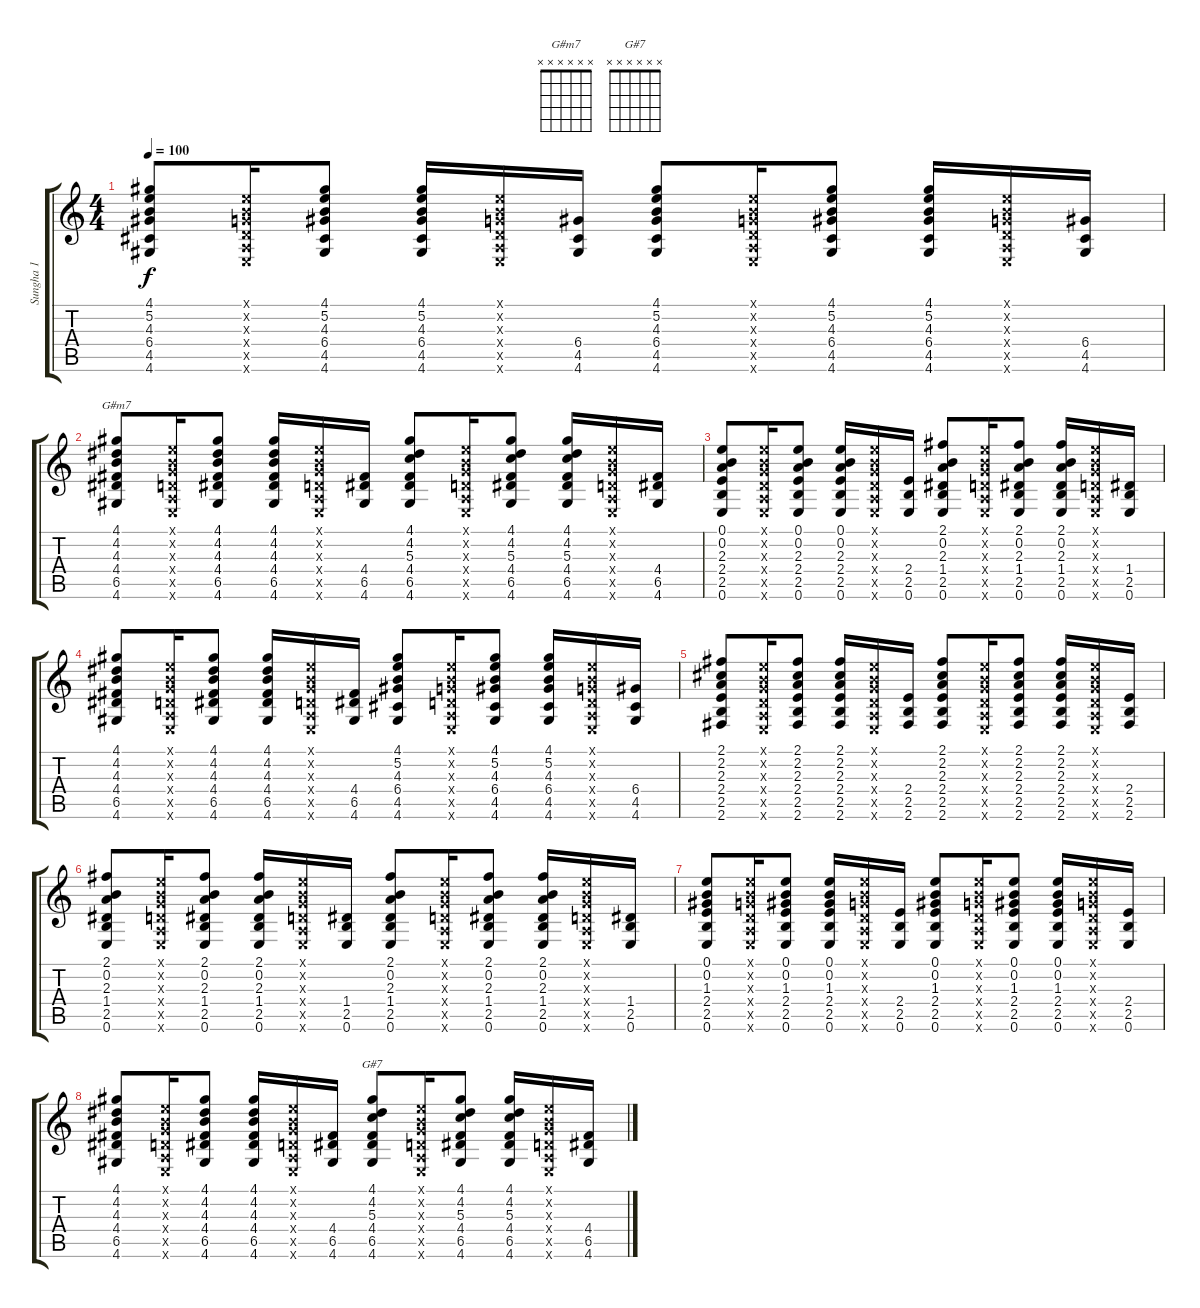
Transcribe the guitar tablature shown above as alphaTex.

\track ("Sungha 1 " "Sungha 1 ") {instrument acousticguitarsteel}
\staff {score tabs}
\tuning (E4 B3 G3 D3 A2 E2) {hide}
\chord ("G#m7" x x x x x x)
\chord ("G#7" x x x x x x)
\ts (4 4)
\tempo 100
\clef g2
\ks c
(4.1 5.2 4.3 6.4 4.5 4.6).8{dy f} (0.1{x} 0.2{x} 0.3{x} 0.4{x} 0.5{x} 0.6{x}).16 (4.1 5.2 4.3 6.4 4.5 4.6).8 (4.1 5.2 4.3 6.4 4.5 4.6).16 (0.1{x} 0.2{x} 0.3{x} 0.4{x} 0.5{x} 0.6{x}).16 (6.4 4.5 4.6).16 (4.1 5.2 4.3 6.4 4.5 4.6).8 (0.1{x} 0.2{x} 0.3{x} 0.4{x} 0.5{x} 0.6{x}).16 (4.1 5.2 4.3 6.4 4.5 4.6).8 (4.1 5.2 4.3 6.4 4.5 4.6).16 (0.1{x} 0.2{x} 0.3{x} 0.4{x} 0.5{x} 0.6{x}).16 (6.4 4.5 4.6).16 |
(4.1 4.2 4.3 4.4 6.5 4.6).8{ch "G#m7"} (0.1{x} 0.2{x} 0.3{x} 0.4{x} 0.5{x} 0.6{x}).16 (4.1 4.2 4.3 4.4 6.5 4.6).8 (4.1 4.2 4.3 4.4 6.5 4.6).16 (0.1{x} 0.2{x} 0.3{x} 0.4{x} 0.5{x} 0.6{x}).16 (4.4 6.5 4.6).16 (4.1 4.2 5.3 4.4 6.5 4.6).8 (0.1{x} 0.2{x} 0.3{x} 0.4{x} 0.5{x} 0.6{x}).16 (4.1 4.2 5.3 4.4 6.5 4.6).8 (4.1 4.2 5.3 4.4 6.5 4.6).16 (0.1{x} 0.2{x} 0.3{x} 0.4{x} 0.5{x} 0.6{x}).16 (4.4 6.5 4.6).16 |
(0.1 0.2 2.3 2.4 2.5 0.6).8 (0.1{x} 0.2{x} 0.3{x} 0.4{x} 0.5{x} 0.6{x}).16 (0.1 0.2 2.3 2.4 2.5 0.6).8 (0.1 0.2 2.3 2.4 2.5 0.6).16 (0.1{x} 0.2{x} 0.3{x} 0.4{x} 0.5{x} 0.6{x}).16 (2.4 2.5 0.6).16 (2.1 0.2 2.3 1.4 2.5 0.6).8 (0.1{x} 0.2{x} 0.3{x} 0.4{x} 0.5{x} 0.6{x}).16 (2.1 0.2 2.3 1.4 2.5 0.6).8 (2.1 0.2 2.3 1.4 2.5 0.6).16 (0.1{x} 0.2{x} 0.3{x} 0.4{x} 0.5{x} 0.6{x}).16 (1.4 2.5 0.6).16 |
(4.1 4.2 4.3 4.4 6.5 4.6).8 (0.1{x} 0.2{x} 0.3{x} 0.4{x} 0.5{x} 0.6{x}).16 (4.1 4.2 4.3 4.4 6.5 4.6).8 (4.1 4.2 4.3 4.4 6.5 4.6).16 (0.1{x} 0.2{x} 0.3{x} 0.4{x} 0.5{x} 0.6{x}).16 (4.4 6.5 4.6).16 (4.1 5.2 4.3 6.4 4.5 4.6).8 (0.1{x} 0.2{x} 0.3{x} 0.4{x} 0.5{x} 0.6{x}).16 (4.1 5.2 4.3 6.4 4.5 4.6).8 (4.1 5.2 4.3 6.4 4.5 4.6).16 (0.1{x} 0.2{x} 0.3{x} 0.4{x} 0.5{x} 0.6{x}).16 (6.4 4.5 4.6).16 |
(2.1 2.2 2.3 2.4 2.5 2.6).8 (0.1{x} 0.2{x} 0.3{x} 0.4{x} 0.5{x} 0.6{x}).16 (2.1 2.2 2.3 2.4 2.5 2.6).8 (2.1 2.2 2.3 2.4 2.5 2.6).16 (0.1{x} 0.2{x} 0.3{x} 0.4{x} 0.5{x} 0.6{x}).16 (2.4 2.5 2.6).16 (2.1 2.2 2.3 2.4 2.5 2.6).8 (0.1{x} 0.2{x} 0.3{x} 0.4{x} 0.5{x} 0.6{x}).16 (2.1 2.2 2.3 2.4 2.5 2.6).8 (2.1 2.2 2.3 2.4 2.5 2.6).16 (0.1{x} 0.2{x} 0.3{x} 0.4{x} 0.5{x} 0.6{x}).16 (2.4 2.5 2.6).16 |
(2.1 0.2 2.3 1.4 2.5 0.6).8 (0.1{x} 0.2{x} 0.3{x} 0.4{x} 0.5{x} 0.6{x}).16 (2.1 0.2 2.3 1.4 2.5 0.6).8 (2.1 0.2 2.3 1.4 2.5 0.6).16 (0.1{x} 0.2{x} 0.3{x} 0.4{x} 0.5{x} 0.6{x}).16 (1.4 2.5 0.6).16 (2.1 0.2 2.3 1.4 2.5 0.6).8 (0.1{x} 0.2{x} 0.3{x} 0.4{x} 0.5{x} 0.6{x}).16 (2.1 0.2 2.3 1.4 2.5 0.6).8 (2.1 0.2 2.3 1.4 2.5 0.6).16 (0.1{x} 0.2{x} 0.3{x} 0.4{x} 0.5{x} 0.6{x}).16 (1.4 2.5 0.6).16 |
(0.1 0.2 1.3 2.4 2.5 0.6).8 (0.1{x} 0.2{x} 0.3{x} 0.4{x} 0.5{x} 0.6{x}).16 (0.1 0.2 1.3 2.4 2.5 0.6).8 (0.1 0.2 1.3 2.4 2.5 0.6).16 (0.1{x} 0.2{x} 0.3{x} 0.4{x} 0.5{x} 0.6{x}).16 (2.4 2.5 0.6).16 (0.1 0.2 1.3 2.4 2.5 0.6).8 (0.1{x} 0.2{x} 0.3{x} 0.4{x} 0.5{x} 0.6{x}).16 (0.1 0.2 1.3 2.4 2.5 0.6).8 (0.1 0.2 1.3 2.4 2.5 0.6).16 (0.1{x} 0.2{x} 0.3{x} 0.4{x} 0.5{x} 0.6{x}).16 (2.4 2.5 0.6).16 |
(4.1 4.2 4.3 4.4 6.5 4.6).8 (0.1{x} 0.2{x} 0.3{x} 0.4{x} 0.5{x} 0.6{x}).16 (4.1 4.2 4.3 4.4 6.5 4.6).8 (4.1 4.2 4.3 4.4 6.5 4.6).16 (0.1{x} 0.2{x} 0.3{x} 0.4{x} 0.5{x} 0.6{x}).16 (4.4 6.5 4.6).16 (4.1 4.2 5.3 4.4 6.5 4.6).8{ch "G#7"} (0.1{x} 0.2{x} 0.3{x} 0.4{x} 0.5{x} 0.6{x}).16 (4.1 4.2 5.3 4.4 6.5 4.6).8 (4.1 4.2 5.3 4.4 6.5 4.6).16 (0.1{x} 0.2{x} 0.3{x} 0.4{x} 0.5{x} 0.6{x}).16 (4.4 6.5 4.6).16
